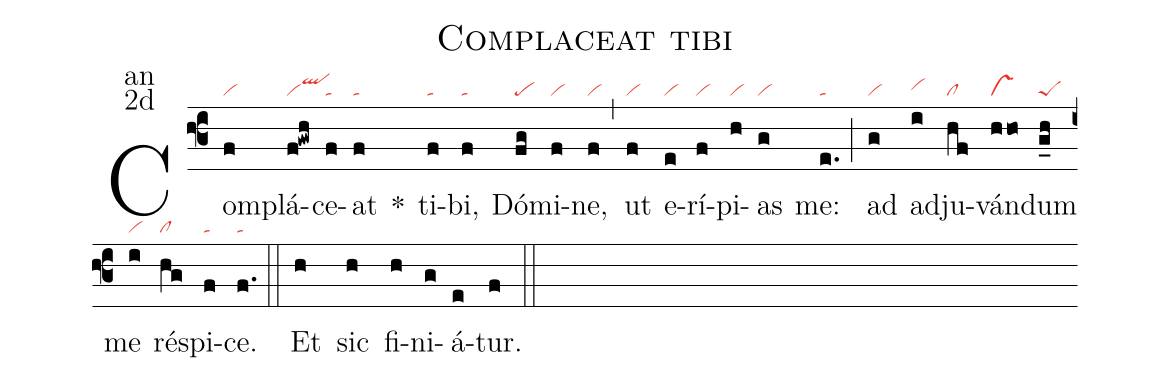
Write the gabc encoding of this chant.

name:Complaceat tibi;
office-part:an;
mode:2d;
nabc-lines:1;
%%
(f3) Com(f|vi)plá(f!gwh|viqlhj)ce(f|ta)at(f|ta) <sp>*</sp>()
ti(f|ta)bi,(f|ta) Dó(fg|pe)mi(f|vi)ne,(f|vi) (,) ut(f|vi) e(e|vi)rí(f|vi)pi(h|vi)as(g|vi) me:(e.|ta) (;)
ad(g|vi) ad(i|vihh)ju(hf|cl)ván(hho|vs)dum(g_h|peS) me(i|vi) ré(hg|cl)spi(f|ta)ce.(f.|ta) (::)
<eu> Et(h) sic(h) fi(h)ni(g)á(e)tur.(f) </eu> (::)
